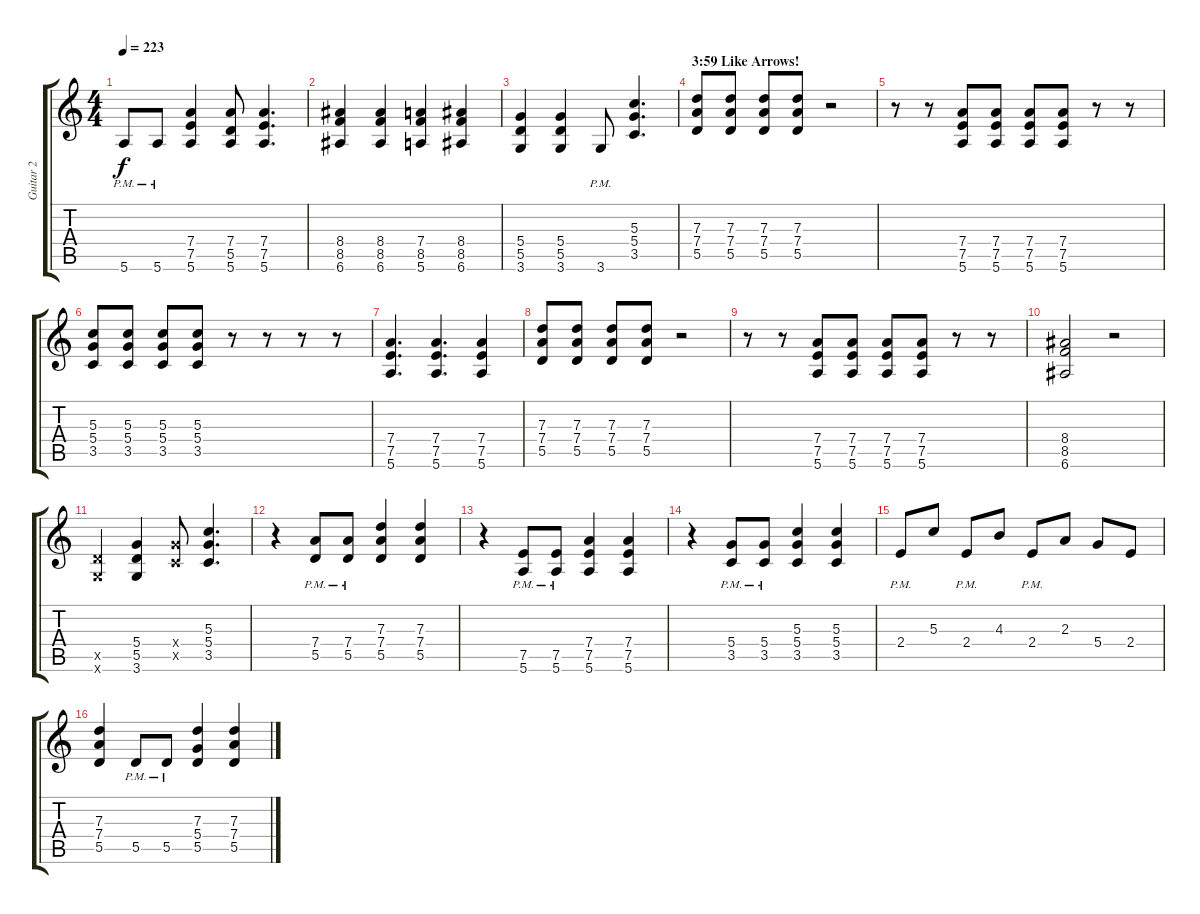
\track ("Guitar 2" "Guitar 2") {instrument distortionguitar}
\staff {score tabs}
\tuning (E4 B3 G3 D3 A2 E2) {hide}
\ts (4 4)
\tempo 223
\clef g2
\ks c
5.6{pm}.8{dy f} 5.6{pm}.8 (7.4 7.5 5.6).4 (7.4 5.5 5.6).8 (7.4 7.5 5.6).4{d} |
(8.4 8.5 6.6).4 (8.4 8.5 6.6).4 (7.4 8.5 5.6).4 (8.4 8.5 6.6).4 |
(5.4 5.5 3.6).4 (5.4 5.5 3.6).4 3.6{pm}.8 (5.3 5.4 3.5).4{d} |
\section ("" "3:59 Like Arrows!")
(7.3 7.4 5.5).8 (7.3 7.4 5.5).8 (7.3 7.4 5.5).8 (7.3 7.4 5.5).8 r.2 |
r.8 r.8 (7.4 7.5 5.6).8 (7.4 7.5 5.6).8 (7.4 7.5 5.6).8 (7.4 7.5 5.6).8 r.8 r.8 |
(5.3 5.4 3.5).8 (5.3 5.4 3.5).8 (5.3 5.4 3.5).8 (5.3 5.4 3.5).8 r.8 r.8 r.8 r.8 |
(7.4 7.5 5.6).4{d} (7.4 7.5 5.6).4{d} (7.4 7.5 5.6).4 |
(7.3 7.4 5.5).8 (7.3 7.4 5.5).8 (7.3 7.4 5.5).8 (7.3 7.4 5.5).8 r.2 |
r.8 r.8 (7.4 7.5 5.6).8 (7.4 7.5 5.6).8 (7.4 7.5 5.6).8 (7.4 7.5 5.6).8 r.8 r.8 |
(8.4 8.5 6.6).2 r.2 |
(5.5{x} 3.6{x}).4 (5.4 5.5 3.6).4 (5.4{x} 3.5{x}).8 (5.3 5.4 3.5).4{d} |
r.4 (7.4{pm} 5.5{pm}).8 (7.4{pm} 5.5{pm}).8 (7.3 7.4 5.5).4 (7.3 7.4 5.5).4 |
r.4 (7.5{pm} 5.6{pm}).8 (7.5{pm} 5.6{pm}).8 (7.4 7.5 5.6).4 (7.4 7.5 5.6).4 |
r.4 (5.4{pm} 3.5{pm}).8 (5.4{pm} 3.5{pm}).8 (5.3 5.4 3.5).4 (5.3 5.4 3.5).4 |
2.4{pm}.8 5.3.8 2.4{pm}.8 4.3.8 2.4{pm}.8 2.3.8 5.4.8 2.4.8 |
(7.3 7.4 5.5).4 5.5{pm}.8 5.5{pm}.8 (7.3 5.4 5.5).4 (7.3 7.4 5.5).4
